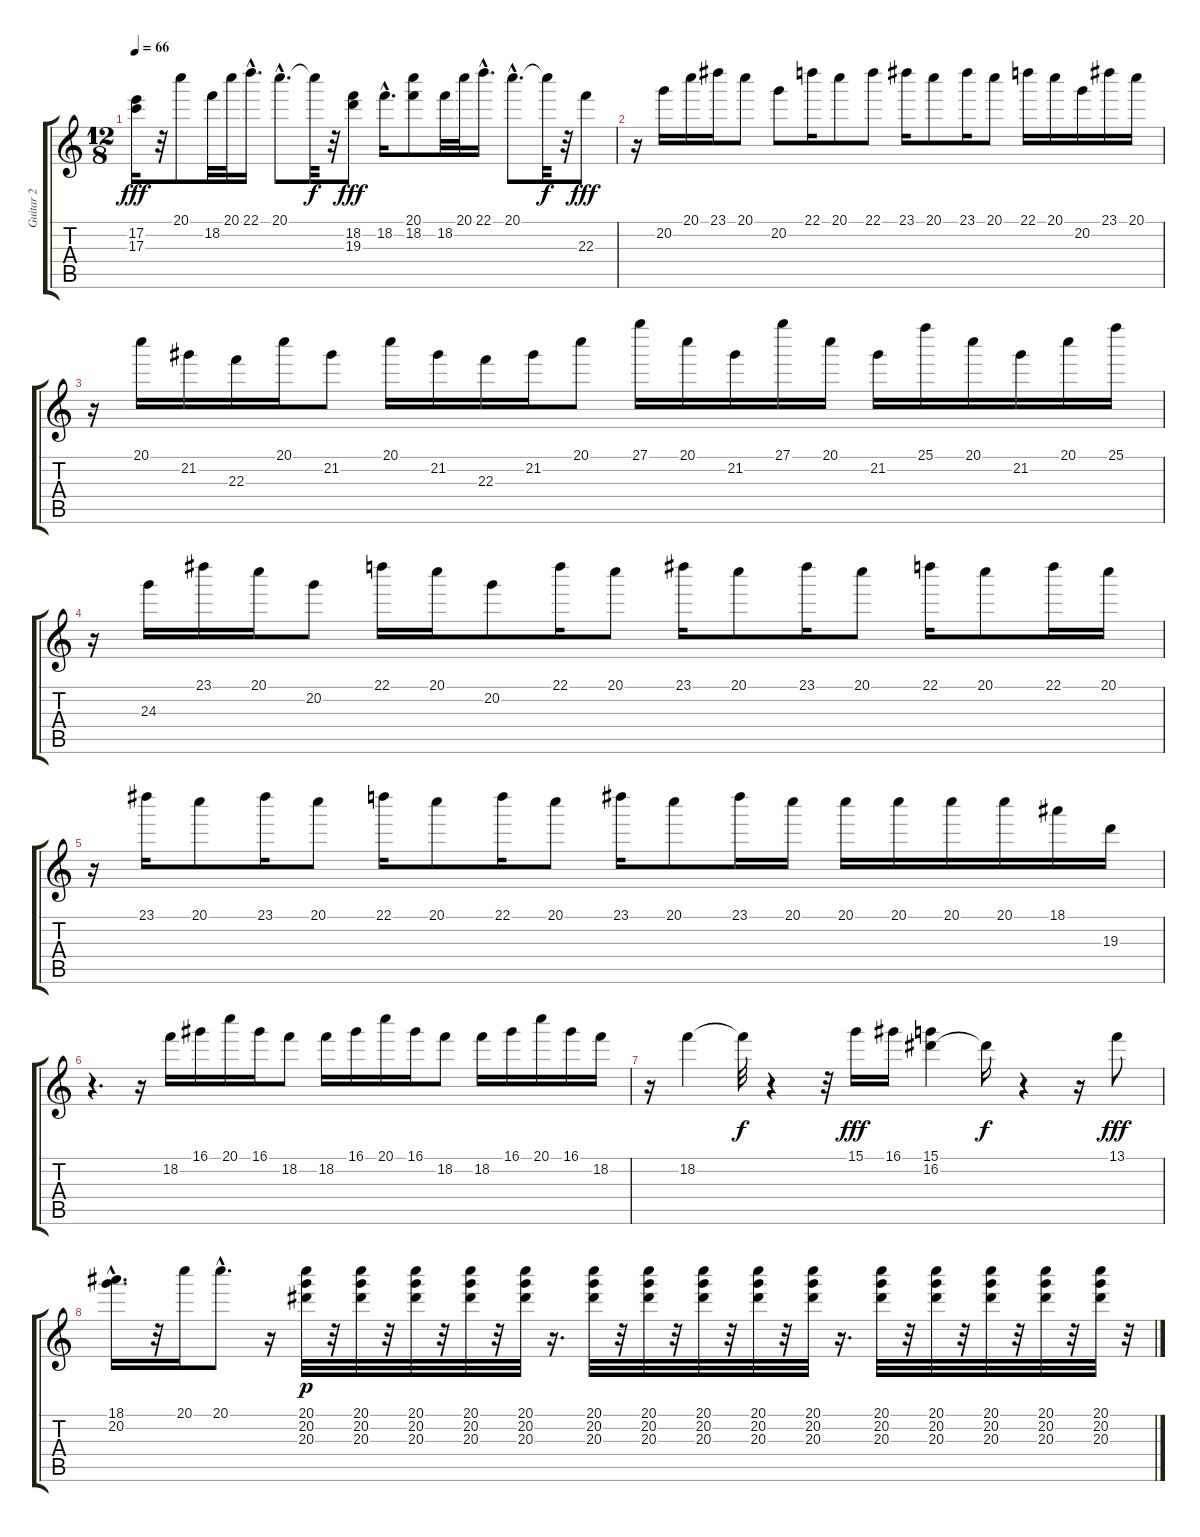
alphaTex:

\track ("Guitar 2" "Guitar 2") {instrument distortionguitar}
\staff {score tabs}
\tuning (E4 B3 G3 D3 A2 E2) {hide}
\ts (12 8)
\tempo 66
\clef g2
\ks c
(17.2 17.3).16{dy fff} r.32 20.1.8 18.2.32 20.1.32 22.1{hac}.16{d} 20.1{hac}.8{d} 20.1{t}.32{dy f} r.32 (18.2 19.3).8{dy fff} 18.2{hac}.16{d} (20.1 18.2).8 18.2.32 20.1.32 22.1{hac}.16{d} 20.1{hac}.8{d} 20.1{t}.32{dy f} r.32 22.3.8{dy fff} |
r.16 20.2.16 20.1.16 23.1.16 20.1.8 20.2.8 22.1.16 20.1.8 22.1.8 23.1.16 20.1.8 23.1.16 20.1.8 22.1.16 20.1.16 20.2.16 23.1.16 20.1.16 |
r.16 20.1.16 21.2.16 22.3.16 20.1.16 21.2.8 20.1.16 21.2.16 22.3.16 21.2.16 20.1.8 27.1.16 20.1.16 21.2.16 27.1.16 20.1.16 21.2.16 25.1.16 20.1.16 21.2.16 20.1.16 25.1.16 |
r.16 24.3.16 23.1.16 20.1.16 20.2.8 22.1.16 20.1.16 20.2.8 22.1.16 20.1.8 23.1.16 20.1.8 23.1.16 20.1.8 22.1.16 20.1.8 22.1.16 20.1.16 |
r.16 23.1.16 20.1.8 23.1.16 20.1.8 22.1.16 20.1.8 22.1.16 20.1.8 23.1.16 20.1.8 23.1.16 20.1.16 20.1.16 20.1.16 20.1.16 20.1.16 18.1.16 19.3.16 |
r.4{d} r.16 18.2.16 16.1.16 20.1.16 16.1.16 18.2.8 18.2.16 16.1.16 20.1.16 16.1.16 18.2.8 18.2.16 16.1.16 20.1.16 16.1.16 18.2.16 |
r.16 18.2.4 18.2{t}.32{dy f} r.4 r.32 15.1.16{dy fff} 16.1.16 (15.1 16.2).4 16.2{t}.16{dy f} r.4 r.16 13.1.8{dy fff} |
(18.1 20.2{hac}).16{d} r.32 20.1.16 20.1{hac}.8{d} r.16 (20.1 20.2 20.3).32{dy p} r.32 (20.1 20.2 20.3).32 r.32 (20.1 20.2 20.3).32 r.32 (20.1 20.2 20.3).32 r.32 (20.1 20.2 20.3).32 r.16{d} (20.1 20.2 20.3).32 r.32 (20.1 20.2 20.3).32 r.32 (20.1 20.2 20.3).32 r.32 (20.1 20.2 20.3).32 r.32 (20.1 20.2 20.3).32 r.16{d} (20.1 20.2 20.3).32 r.32 (20.1 20.2 20.3).32 r.32 (20.1 20.2 20.3).32 r.32 (20.1 20.2 20.3).32 r.32 (20.1 20.2 20.3).32 r.32
